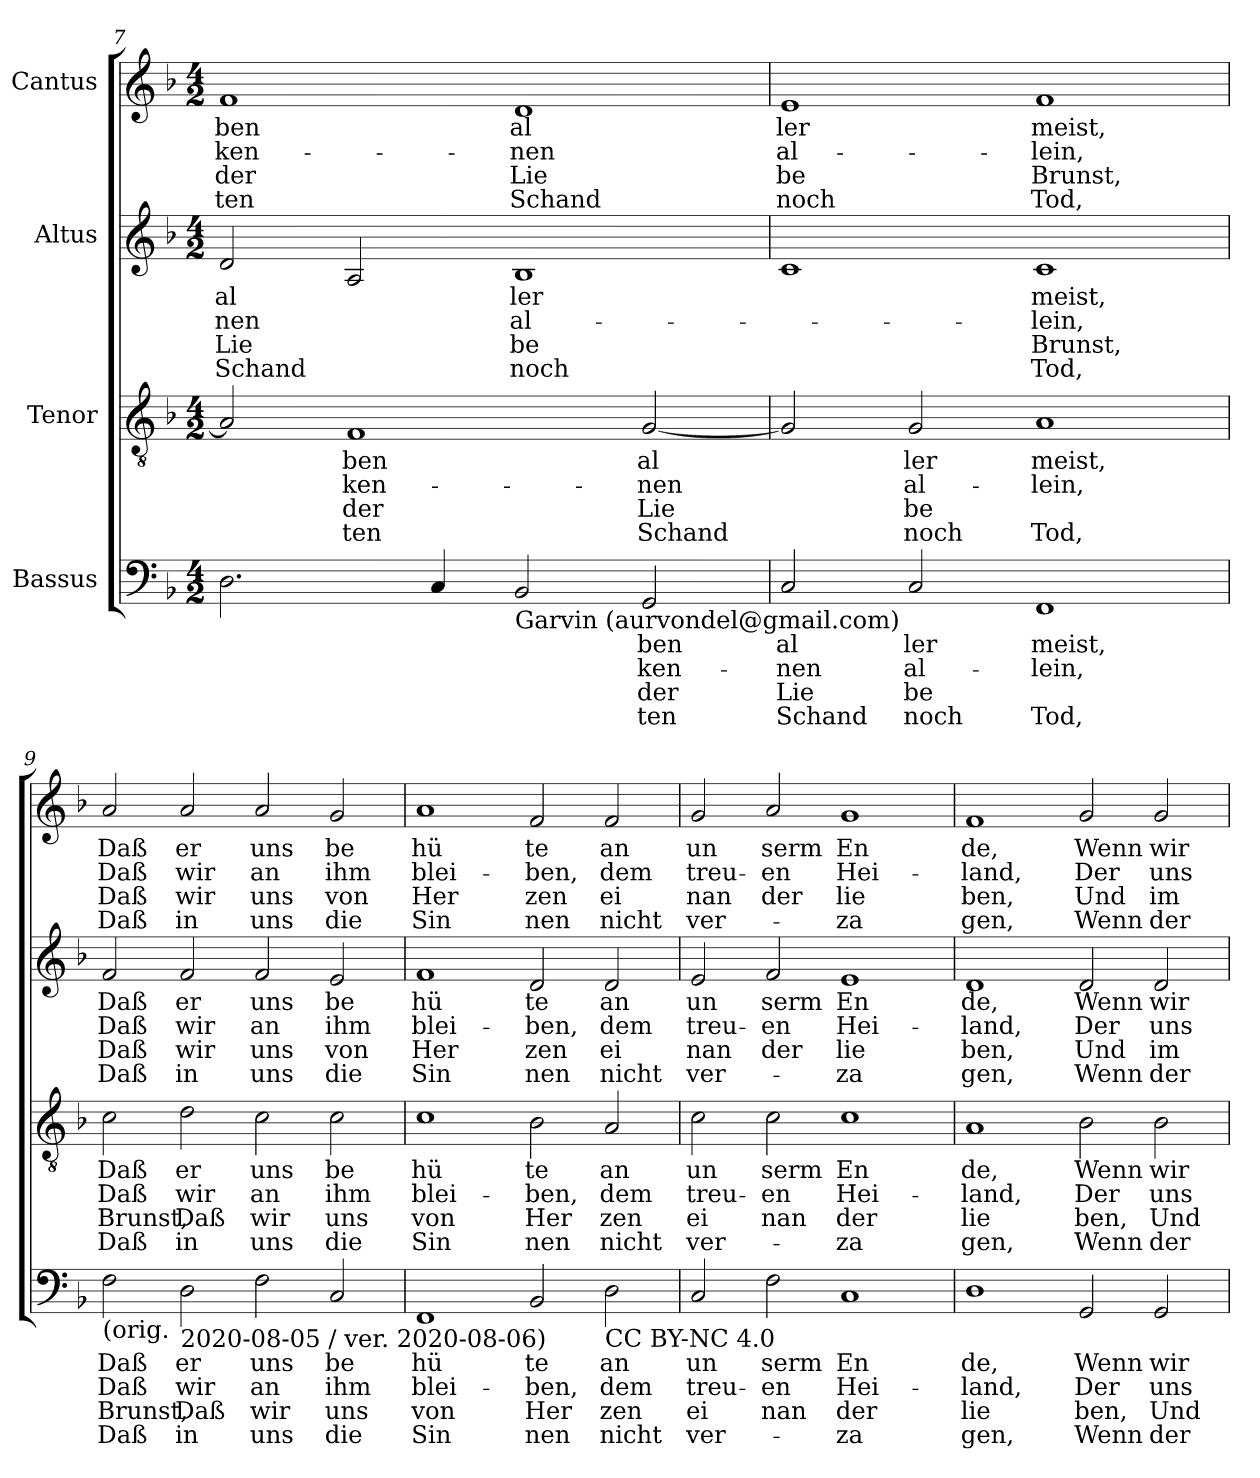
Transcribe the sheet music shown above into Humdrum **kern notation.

**kern	**text	**text	**text	**text	**kern	**text	**text	**text	**text	**kern	**text	**text	**text	**text	**kern	**text	**text	**text	**text
*part4	*part4	*part4	*part4	*part4	*part3	*part3	*part3	*part3	*part3	*part2	*part2	*part2	*part2	*part2	*part1	*part1	*part1	*part1	*part1
*staff4	*staff4	*staff4	*staff4	*staff4	*staff3	*staff3	*staff3	*staff3	*staff3	*staff2	*staff2	*staff2	*staff2	*staff2	*staff1	*staff1	*staff1	*staff1	*staff1
*I"Bassus	*	*	*	*	*I"Tenor	*	*	*	*	*I"Altus	*	*	*	*	*I"Cantus	*	*	*	*
*clefF4	*	*	*	*	*clefGv2	*	*	*	*	*clefG2	*	*	*	*	*clefG2	*	*	*	*
*k[b-]	*	*	*	*	*k[b-]	*	*	*	*	*k[b-]	*	*	*	*	*k[b-]	*	*	*	*
*F:	*	*	*	*	*F:	*	*	*	*	*F:	*	*	*	*	*F:	*	*	*	*
*M4/2	*	*	*	*	*M4/2	*	*	*	*	*M4/2	*	*	*	*	*M4/2	*	*	*	*
=7	=7	=7	=7	=7	=7	=7	=7	=7	=7	=7	=7	=7	=7	=7	=7	=7	=7	=7	=7
!	!	!	!	!	!	!	!	!	!	!	!LO:LY:b	!LO:LY:b	!LO:LY:b	!LO:LY:b	!	!LO:LY:b	!LO:LY:b	!LO:LY:b	!LO:LY:b
2.D\	.	.	.	.	2A/]	.	.	.	.	2d/	al	-nen	Lie	Schand	1f	ben	ken-	der	ten
!	!	!	!	!	!	!LO:LY:b	!LO:LY:b	!LO:LY:b	!LO:LY:b	!	!	!	!	!	!	!	!	!	!
.	.	.	.	.	1F	ben	ken-	der	ten	2A/	.	.	.	.	.	.	.	.	.
4C/	.	.	.	.	.	.	.	.	.	.	.	.	.	.	.	.	.	.	.
!LO:TX:b:t=Garvin (aurvondel@gmail.com)	!	!	!	!	!	!	!	!	!	!	!	!	!	!	!	!	!	!	!
!	!	!	!	!	!	!	!	!	!	!	!LO:LY:b	!LO:LY:b	!LO:LY:b	!LO:LY:b	!	!LO:LY:b	!LO:LY:b	!LO:LY:b	!LO:LY:b
2BB-/	.	.	.	.	.	.	.	.	.	1B-	ler	al-	be	noch	1d	al	-nen	Lie	Schand
!	!LO:LY:b	!LO:LY:b	!LO:LY:b	!LO:LY:b	!	!LO:LY:b	!LO:LY:b	!LO:LY:b	!LO:LY:b	!	!	!	!	!	!	!	!	!	!
2GG/	ben	ken-	der	ten	[<2G/	al	-nen	Lie	Schand	.	.	.	.	.	.	.	.	.	.
=8	=8	=8	=8	=8	=8	=8	=8	=8	=8	=8	=8	=8	=8	=8	=8	=8	=8	=8	=8
!	!LO:LY:b	!LO:LY:b	!LO:LY:b	!LO:LY:b	!	!	!	!	!	!	!	!	!	!	!	!LO:LY:b	!LO:LY:b	!LO:LY:b	!LO:LY:b
2C/	al	-nen	Lie	Schand	2G/]	.	.	.	.	1c	.	.	.	.	1e	ler	al-	be	noch
!	!LO:LY:b	!LO:LY:b	!LO:LY:b	!LO:LY:b	!	!LO:LY:b	!LO:LY:b	!LO:LY:b	!LO:LY:b	!	!	!	!	!	!	!	!	!	!
2C/	ler	al-	be	noch	2G/	ler	al-	be	noch	.	.	.	.	.	.	.	.	.	.
!	!LO:LY:b	!LO:LY:b	!	!LO:LY:b	!	!LO:LY:b	!LO:LY:b	!	!LO:LY:b	!	!LO:LY:b	!LO:LY:b	!LO:LY:b	!LO:LY:b	!	!LO:LY:b	!LO:LY:b	!LO:LY:b	!LO:LY:b
1FF	meist,	-lein,	.	Tod,	1A	meist,	-lein,	.	Tod,	1c	meist,	-lein,	Brunst,	Tod,	1f	meist,	-lein,	Brunst,	Tod,
=9	=9	=9	=9	=9	=9	=9	=9	=9	=9	=9	=9	=9	=9	=9	=9	=9	=9	=9	=9
!LO:TX:b:t=(orig.	!	!	!	!	!	!	!	!	!	!	!	!	!	!	!	!	!	!	!
!	!LO:LY:b	!LO:LY:b	!LO:LY:b	!LO:LY:b	!	!LO:LY:b	!LO:LY:b	!LO:LY:b	!LO:LY:b	!	!LO:LY:b	!LO:LY:b	!LO:LY:b	!LO:LY:b	!	!LO:LY:b	!LO:LY:b	!LO:LY:b	!LO:LY:b
2F\	Daß	Daß	Brunst,	Daß	2c\	Daß	Daß	Brunst,	Daß	2f/	Daß	Daß	Daß	Daß	2a/	Daß	Daß	Daß	Daß
!LO:TX:b:t=2020-08-05 / ver. 2020-08-06)	!	!	!	!	!	!	!	!	!	!	!	!	!	!	!	!	!	!	!
!	!LO:LY:b	!LO:LY:b	!LO:LY:b	!LO:LY:b	!	!LO:LY:b	!LO:LY:b	!LO:LY:b	!LO:LY:b	!	!LO:LY:b	!LO:LY:b	!LO:LY:b	!LO:LY:b	!	!LO:LY:b	!LO:LY:b	!LO:LY:b	!LO:LY:b
2D\	er	wir	Daß	in	2d\	er	wir	Daß	in	2f/	er	wir	wir	in	2a/	er	wir	wir	in
!	!LO:LY:b	!LO:LY:b	!LO:LY:b	!LO:LY:b	!	!LO:LY:b	!LO:LY:b	!LO:LY:b	!LO:LY:b	!	!LO:LY:b	!LO:LY:b	!LO:LY:b	!LO:LY:b	!	!LO:LY:b	!LO:LY:b	!LO:LY:b	!LO:LY:b
2F\	uns	an	wir	uns	2c\	uns	an	wir	uns	2f/	uns	an	uns	uns	2a/	uns	an	uns	uns
!	!LO:LY:b	!LO:LY:b	!LO:LY:b	!LO:LY:b	!	!LO:LY:b	!LO:LY:b	!LO:LY:b	!LO:LY:b	!	!LO:LY:b	!LO:LY:b	!LO:LY:b	!LO:LY:b	!	!LO:LY:b	!LO:LY:b	!LO:LY:b	!LO:LY:b
2C/	be	ihm	uns	die	2c\	be	ihm	uns	die	2e/	be	ihm	von	die	2g/	be	ihm	von	die
=10	=10	=10	=10	=10	=10	=10	=10	=10	=10	=10	=10	=10	=10	=10	=10	=10	=10	=10	=10
!	!LO:LY:b	!LO:LY:b	!LO:LY:b	!LO:LY:b	!	!LO:LY:b	!LO:LY:b	!LO:LY:b	!LO:LY:b	!	!LO:LY:b	!LO:LY:b	!LO:LY:b	!LO:LY:b	!	!LO:LY:b	!LO:LY:b	!LO:LY:b	!LO:LY:b
1FF	hü	blei-	von	Sin	1c	hü	blei-	von	Sin	1f	hü	blei-	Her	Sin	1a	hü	blei-	Her	Sin
!	!LO:LY:b	!LO:LY:b	!LO:LY:b	!LO:LY:b	!	!LO:LY:b	!LO:LY:b	!LO:LY:b	!LO:LY:b	!	!LO:LY:b	!LO:LY:b	!LO:LY:b	!LO:LY:b	!	!LO:LY:b	!LO:LY:b	!LO:LY:b	!LO:LY:b
2BB-/	te	-ben,	Her	nen	2B-\	te	-ben,	Her	nen	2d/	te	-ben,	zen	nen	2f/	te	-ben,	zen	nen
!LO:TX:b:t=CC BY-NC 4.0	!	!	!	!	!	!	!	!	!	!	!	!	!	!	!	!	!	!	!
!	!LO:LY:b	!LO:LY:b	!LO:LY:b	!LO:LY:b	!	!LO:LY:b	!LO:LY:b	!LO:LY:b	!LO:LY:b	!	!LO:LY:b	!LO:LY:b	!LO:LY:b	!LO:LY:b	!	!LO:LY:b	!LO:LY:b	!LO:LY:b	!LO:LY:b
2D\	an	dem	zen	nicht	2A/	an	dem	zen	nicht	2d/	an	dem	ei	nicht	2f/	an	dem	ei	nicht
=11	=11	=11	=11	=11	=11	=11	=11	=11	=11	=11	=11	=11	=11	=11	=11	=11	=11	=11	=11
!	!LO:LY:b	!LO:LY:b	!LO:LY:b	!LO:LY:b	!	!LO:LY:b	!LO:LY:b	!LO:LY:b	!LO:LY:b	!	!LO:LY:b	!LO:LY:b	!LO:LY:b	!LO:LY:b	!	!LO:LY:b	!LO:LY:b	!LO:LY:b	!LO:LY:b
2C/	un	treu-	ei	ver-	2c\	un	treu-	ei	ver-	2e/	un	treu-	nan	ver-	2g/	un	treu-	nan	ver-
!	!LO:LY:b	!LO:LY:b	!LO:LY:b	!	!	!LO:LY:b	!LO:LY:b	!LO:LY:b	!	!	!LO:LY:b	!LO:LY:b	!LO:LY:b	!	!	!LO:LY:b	!LO:LY:b	!LO:LY:b	!
2F\	serm	-en	nan	.	2c\	serm	-en	nan	.	2f/	serm	-en	der	.	2a/	serm	-en	der	.
!	!LO:LY:b	!LO:LY:b	!LO:LY:b	!LO:LY:b	!	!LO:LY:b	!LO:LY:b	!LO:LY:b	!LO:LY:b	!	!LO:LY:b	!LO:LY:b	!LO:LY:b	!LO:LY:b	!	!LO:LY:b	!LO:LY:b	!LO:LY:b	!LO:LY:b
1C	En	Hei-	der	-za	1c	En	Hei-	der	-za	1e	En	Hei-	lie	-za	1g	En	Hei-	lie	-za
!!LO:PB:g=z
=12	=12	=12	=12	=12	=12	=12	=12	=12	=12	=12	=12	=12	=12	=12	=12	=12	=12	=12	=12
!	!LO:LY:b	!LO:LY:b	!LO:LY:b	!LO:LY:b	!	!LO:LY:b	!LO:LY:b	!LO:LY:b	!LO:LY:b	!	!LO:LY:b	!LO:LY:b	!LO:LY:b	!LO:LY:b	!	!LO:LY:b	!LO:LY:b	!LO:LY:b	!LO:LY:b
1D	de,	-land,	lie	gen,	1A	de,	-land,	lie	gen,	1d	de,	-land,	ben,	gen,	1f	de,	-land,	ben,	gen,
!	!LO:LY:b	!LO:LY:b	!LO:LY:b	!LO:LY:b	!	!LO:LY:b	!LO:LY:b	!LO:LY:b	!LO:LY:b	!	!LO:LY:b	!LO:LY:b	!LO:LY:b	!LO:LY:b	!	!LO:LY:b	!LO:LY:b	!LO:LY:b	!LO:LY:b
2GG/	Wenn	Der	ben,	Wenn	2B-\	Wenn	Der	ben,	Wenn	2d/	Wenn	Der	Und	Wenn	2g/	Wenn	Der	Und	Wenn
!	!LO:LY:b	!LO:LY:b	!LO:LY:b	!LO:LY:b	!	!LO:LY:b	!LO:LY:b	!LO:LY:b	!LO:LY:b	!	!LO:LY:b	!LO:LY:b	!LO:LY:b	!LO:LY:b	!	!LO:LY:b	!LO:LY:b	!LO:LY:b	!LO:LY:b
2GG/	wir	uns	Und	der	2B-\	wir	uns	Und	der	2d/	wir	uns	im	der	2g/	wir	uns	im	der
=	=	=	=	=	=	=	=	=	=	=	=	=	=	=	=	=	=	=	=
*-	*-	*-	*-	*-	*-	*-	*-	*-	*-	*-	*-	*-	*-	*-	*-	*-	*-	*-	*-
